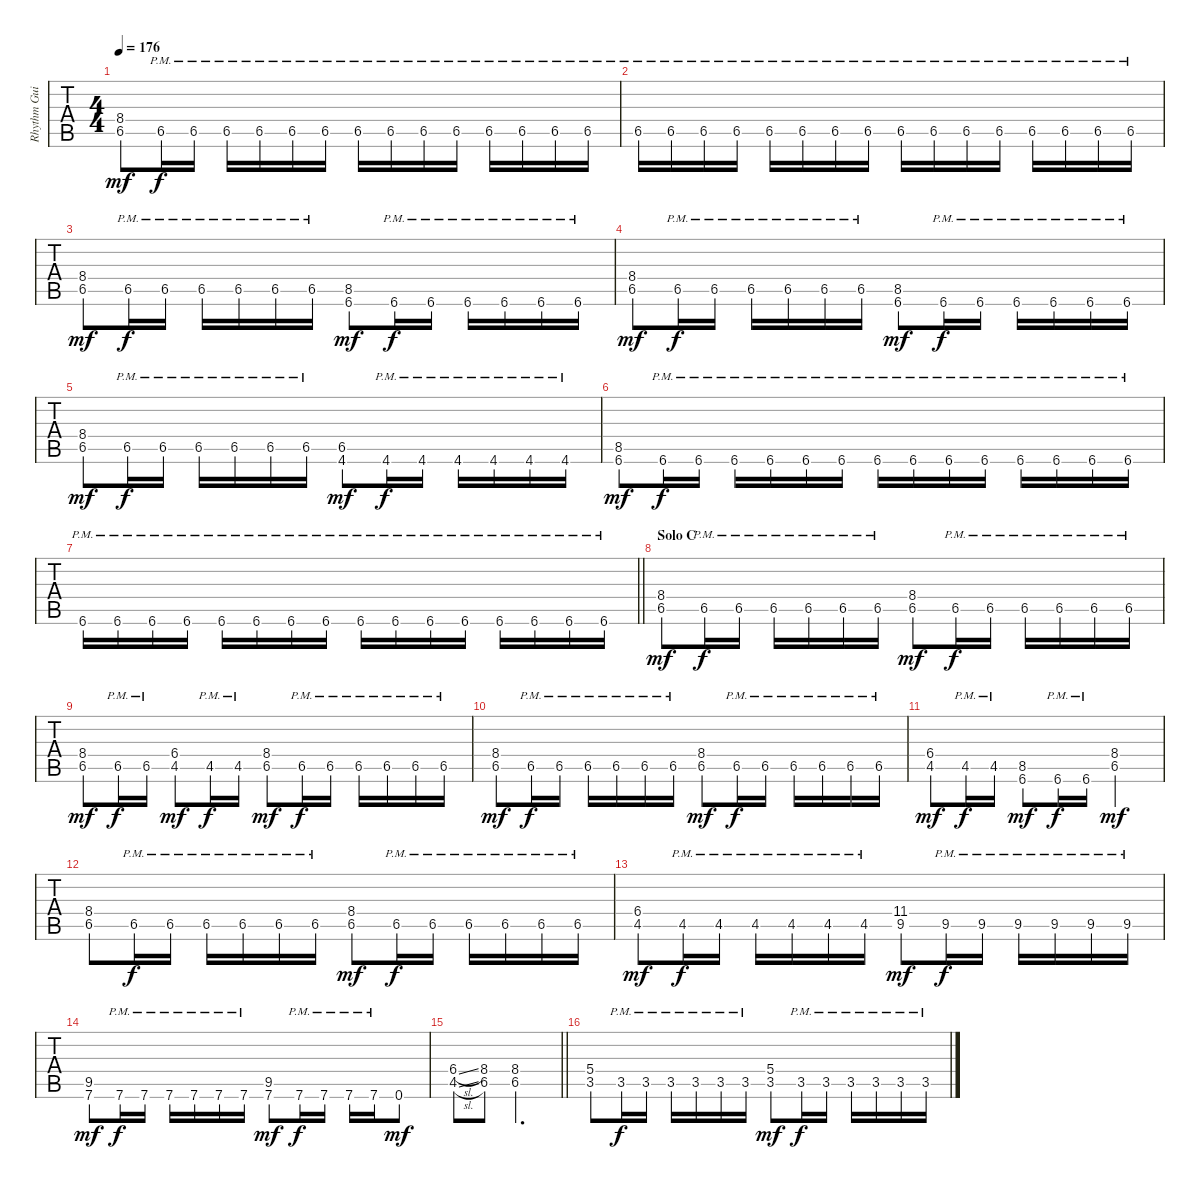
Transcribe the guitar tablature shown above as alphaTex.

\track ("Rhythm Guitar B" "Rhythm Gui") {instrument distortionguitar}
\staff {tabs}
\tuning (E4 B3 G3 D3 A2 E2) {hide}
\ts (4 4)
\tempo 176
\clef g2
\ks cminor
(8.4 6.5).8{dy mf} 6.5{pm}.16{dy f} 6.5{pm}.16 6.5{pm}.16 6.5{pm}.16 6.5{pm}.16 6.5{pm}.16 6.5{pm}.16 6.5{pm}.16 6.5{pm}.16 6.5{pm}.16 6.5{pm}.16 6.5{pm}.16 6.5{pm}.16 6.5{pm}.16 |
6.5{pm}.16 6.5{pm}.16 6.5{pm}.16 6.5{pm}.16 6.5{pm}.16 6.5{pm}.16 6.5{pm}.16 6.5{pm}.16 6.5{pm}.16 6.5{pm}.16 6.5{pm}.16 6.5{pm}.16 6.5{pm}.16 6.5{pm}.16 6.5{pm}.16 6.5{pm}.16 |
\ks ebminor
(8.4 6.5).8{dy mf} 6.5{pm}.16{dy f} 6.5{pm}.16 6.5{pm}.16 6.5{pm}.16 6.5{pm}.16 6.5{pm}.16 (8.5 6.6).8{dy mf} 6.6{pm}.16{dy f} 6.6{pm}.16 6.6{pm}.16 6.6{pm}.16 6.6{pm}.16 6.6{pm}.16 |
(8.4 6.5).8{dy mf} 6.5{pm}.16{dy f} 6.5{pm}.16 6.5{pm}.16 6.5{pm}.16 6.5{pm}.16 6.5{pm}.16 (8.5 6.6).8{dy mf} 6.6{pm}.16{dy f} 6.6{pm}.16 6.6{pm}.16 6.6{pm}.16 6.6{pm}.16 6.6{pm}.16 |
(8.4 6.5).8{dy mf} 6.5{pm}.16{dy f} 6.5{pm}.16 6.5{pm}.16 6.5{pm}.16 6.5{pm}.16 6.5{pm}.16 (6.5 4.6).8{dy mf} 4.6{pm}.16{dy f} 4.6{pm}.16 4.6{pm}.16 4.6{pm}.16 4.6{pm}.16 4.6{pm}.16 |
(8.5 6.6).8{dy mf} 6.6{pm}.16{dy f} 6.6{pm}.16 6.6{pm}.16 6.6{pm}.16 6.6{pm}.16 6.6{pm}.16 6.6{pm}.16 6.6{pm}.16 6.6{pm}.16 6.6{pm}.16 6.6{pm}.16 6.6{pm}.16 6.6{pm}.16 6.6{pm}.16 |
\barLineRight lightlight
6.6{pm}.16 6.6{pm}.16 6.6{pm}.16 6.6{pm}.16 6.6{pm}.16 6.6{pm}.16 6.6{pm}.16 6.6{pm}.16 6.6{pm}.16 6.6{pm}.16 6.6{pm}.16 6.6{pm}.16 6.6{pm}.16 6.6{pm}.16 6.6{pm}.16 6.6{pm}.16 |
\section ("" "Solo C")
(8.4 6.5).8{dy mf} 6.5{pm}.16{dy f} 6.5{pm}.16 6.5{pm}.16 6.5{pm}.16 6.5{pm}.16 6.5{pm}.16 (8.4 6.5).8{dy mf} 6.5{pm}.16{dy f} 6.5{pm}.16 6.5{pm}.16 6.5{pm}.16 6.5{pm}.16 6.5{pm}.16 |
(8.4 6.5).8{dy mf} 6.5{pm}.16{dy f} 6.5{pm}.16 (6.4 4.5).8{dy mf} 4.5{pm}.16{dy f} 4.5{pm}.16 (8.4 6.5).8{dy mf} 6.5{pm}.16{dy f} 6.5{pm}.16 6.5{pm}.16 6.5{pm}.16 6.5{pm}.16 6.5{pm}.16 |
(8.4 6.5).8{dy mf} 6.5{pm}.16{dy f} 6.5{pm}.16 6.5{pm}.16 6.5{pm}.16 6.5{pm}.16 6.5{pm}.16 (8.4 6.5).8{dy mf} 6.5{pm}.16{dy f} 6.5{pm}.16 6.5{pm}.16 6.5{pm}.16 6.5{pm}.16 6.5{pm}.16 |
(6.4 4.5).8{dy mf} 4.5{pm}.16{dy f} 4.5{pm}.16 (8.5 6.6).8{dy mf} 6.6{pm}.16{dy f} 6.6{pm}.16 (8.4 6.5).2{dy mf} |
(8.4 6.5).8 6.5{pm}.16{dy f} 6.5{pm}.16 6.5{pm}.16 6.5{pm}.16 6.5{pm}.16 6.5{pm}.16 (8.4 6.5).8{dy mf} 6.5{pm}.16{dy f} 6.5{pm}.16 6.5{pm}.16 6.5{pm}.16 6.5{pm}.16 6.5{pm}.16 |
(6.4 4.5).8{dy mf} 4.5{pm}.16{dy f} 4.5{pm}.16 4.5{pm}.16 4.5{pm}.16 4.5{pm}.16 4.5{pm}.16 (11.4 9.5).8{dy mf} 9.5{pm}.16{dy f} 9.5{pm}.16 9.5{pm}.16 9.5{pm}.16 9.5{pm}.16 9.5{pm}.16 |
(9.5 7.6).8{dy mf} 7.6{pm}.16{dy f} 7.6{pm}.16 7.6{pm}.16 7.6{pm}.16 7.6{pm}.16 7.6{pm}.16 (9.5 7.6).8{dy mf} 7.6{pm}.16{dy f} 7.6{pm}.16 7.6{pm}.16 7.6{pm}.16 0.6.8{dy mf} |
\barLineRight lightlight
(6.4{sl} 4.5{sl}).8 (8.4 6.5).8 (8.4 6.5).2{d} |
\section ("" "")
\ks cminor
(5.4 3.5).8 3.5{pm}.16{dy f} 3.5{pm}.16 3.5{pm}.16 3.5{pm}.16 3.5{pm}.16 3.5{pm}.16 (5.4 3.5).8{dy mf} 3.5{pm}.16{dy f} 3.5{pm}.16 3.5{pm}.16 3.5{pm}.16 3.5{pm}.16 3.5{pm}.16
